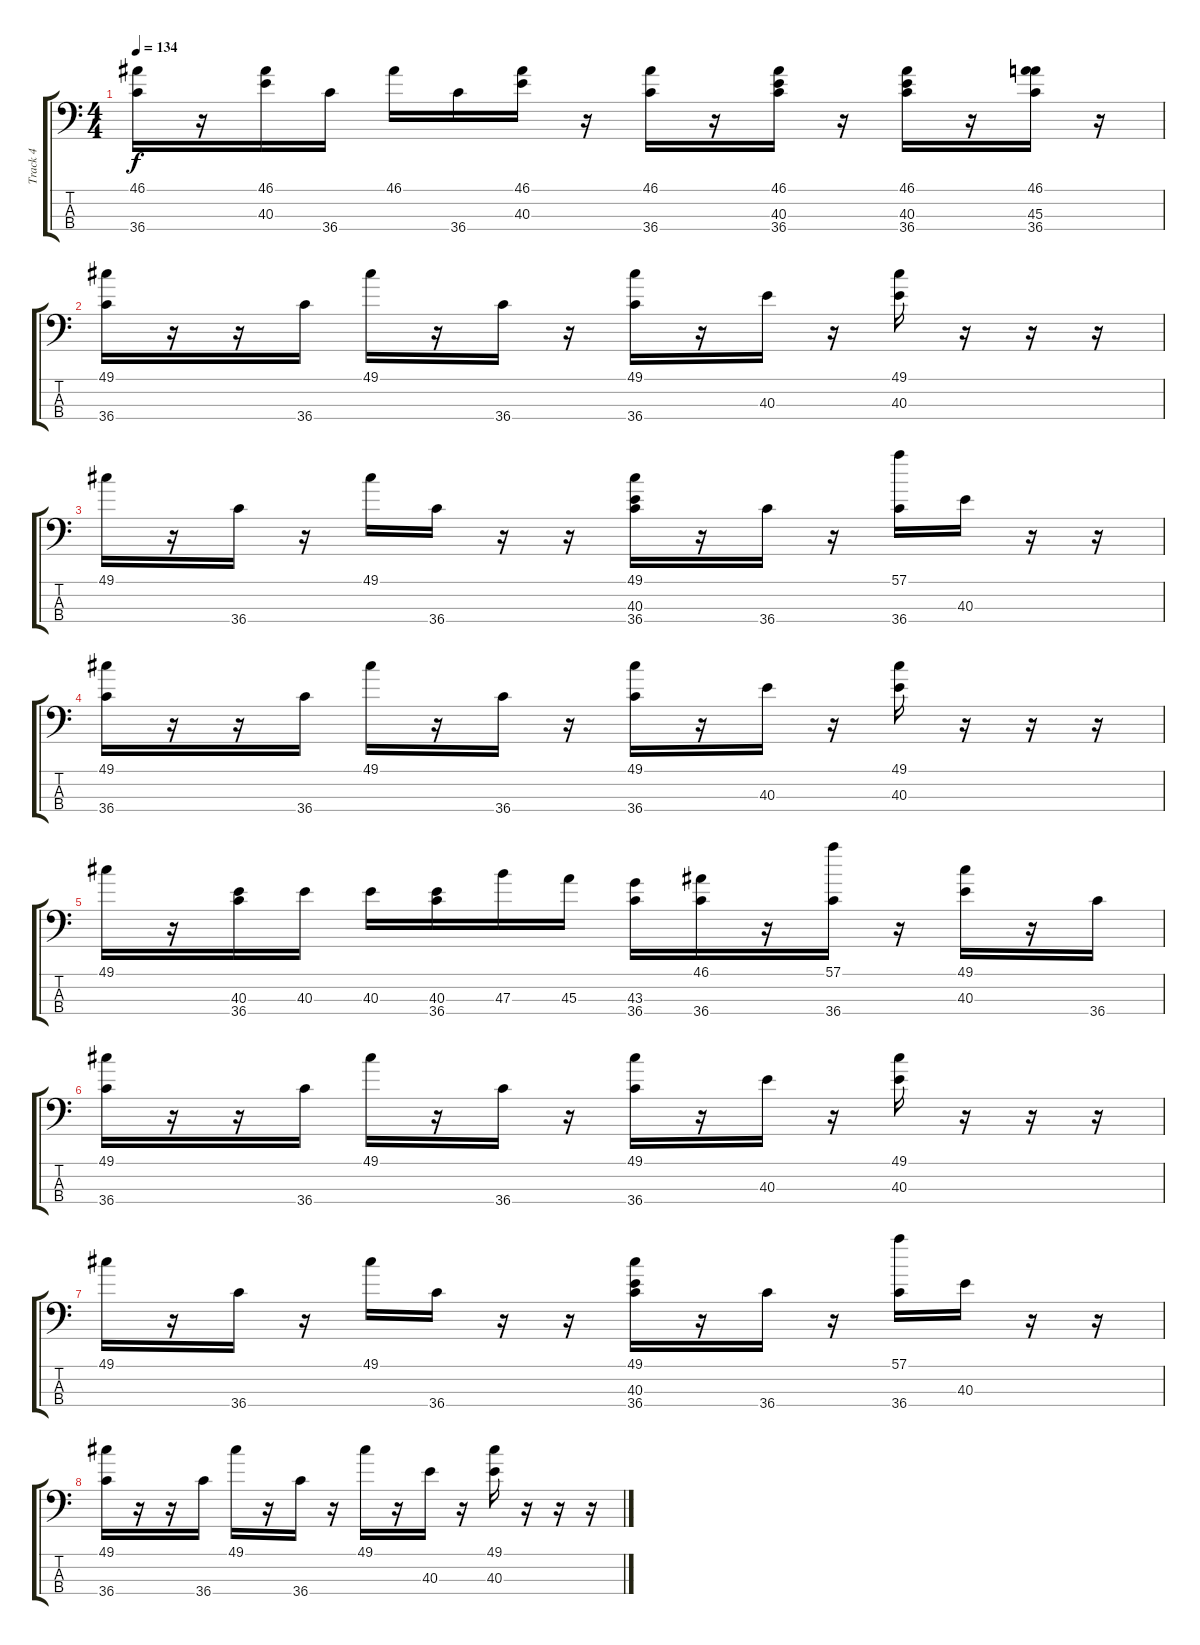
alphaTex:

\track ("Track 4" "Track 4") {instrument acousticgrandpiano}
\staff {score tabs}
\tuning (C-1 C-1 C-1 C-1) {hide}
\ts (4 4)
\tempo 134
\clef f4
\ks c
(46.1 36.4).16{dy f} r.16 (46.1 40.3).16 36.4.16 46.1.16 36.4.16 (46.1 40.3).16 r.16 (46.1 36.4).16 r.16 (46.1 40.3 36.4).16 r.16 (46.1 40.3 36.4).16 r.16 (46.1 45.3 36.4).16 r.16 |
(49.1 36.4).16 r.16 r.16 36.4.16 49.1.16 r.16 36.4.16 r.16 (49.1 36.4).16 r.16 40.3.16 r.16 (49.1 40.3).16 r.16 r.16 r.16 |
49.1.16 r.16 36.4.16 r.16 49.1.16 36.4.16 r.16 r.16 (49.1 40.3 36.4).16 r.16 36.4.16 r.16 (57.1 36.4).16 40.3.16 r.16 r.16 |
(49.1 36.4).16 r.16 r.16 36.4.16 49.1.16 r.16 36.4.16 r.16 (49.1 36.4).16 r.16 40.3.16 r.16 (49.1 40.3).16 r.16 r.16 r.16 |
49.1.16 r.16 (40.3 36.4).16 40.3.16 40.3.16 (40.3 36.4).16 47.3.16 45.3.16 (43.3 36.4).16 (46.1 36.4).16 r.16 (57.1 36.4).16 r.16 (49.1 40.3).16 r.16 36.4.16 |
(49.1 36.4).16 r.16 r.16 36.4.16 49.1.16 r.16 36.4.16 r.16 (49.1 36.4).16 r.16 40.3.16 r.16 (49.1 40.3).16 r.16 r.16 r.16 |
49.1.16 r.16 36.4.16 r.16 49.1.16 36.4.16 r.16 r.16 (49.1 40.3 36.4).16 r.16 36.4.16 r.16 (57.1 36.4).16 40.3.16 r.16 r.16 |
(49.1 36.4).16 r.16 r.16 36.4.16 49.1.16 r.16 36.4.16 r.16 49.1.16 r.16 40.3.16 r.16 (49.1 40.3).16 r.16 r.16 r.16
